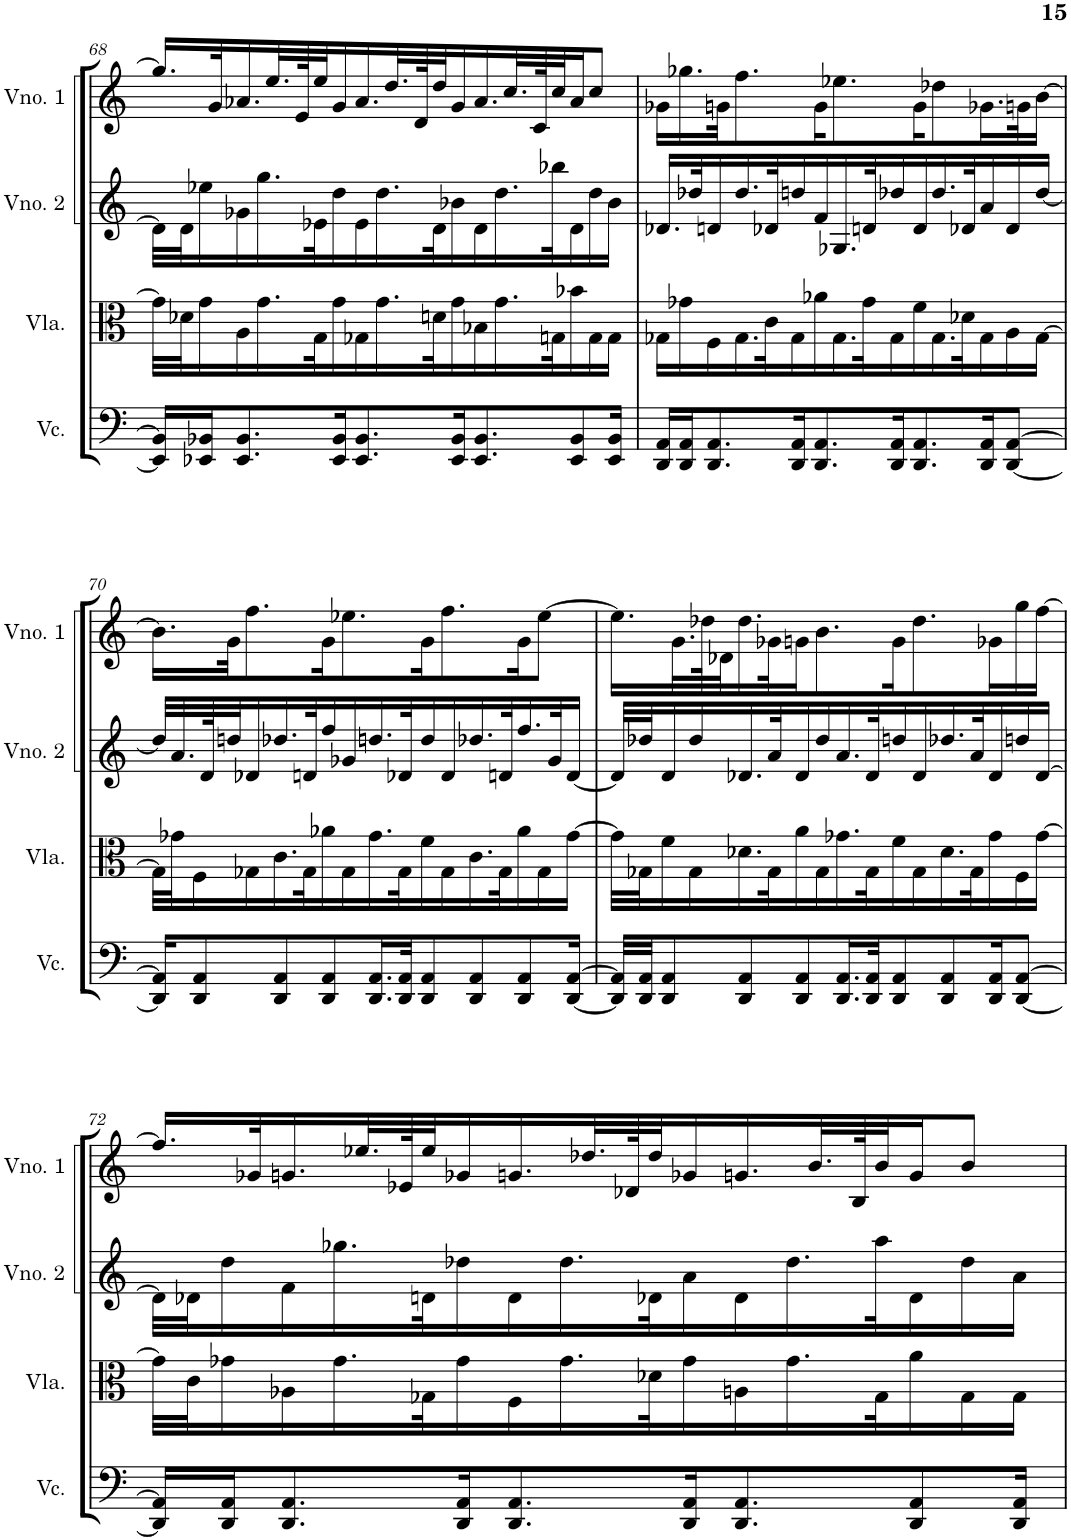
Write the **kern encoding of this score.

**kern	**kern	**kern	**kern
*part4	*part3	*part2	*part1
*staff4	*staff3	*staff2	*staff1
*I"Violoncelo	*I"Viola	*I"Violino 2	*I"Violino 1
*I'Vc.	*I'Vla.	*I'Vno. 2	*I'Vno. 1
!!LO:PB:g=z
*clefF4	*clefC3	*clefG2	*clefG2
*k[]	*k[]	*k[]	*k[]
*M4/4	*M4/4	*M4/4	*M4/4
=68	=68	=68	=68
16EE-/] 16BB-/]LL	32g\LLL]	32d\LLL]	16.gg-/LL]
.	32d-X\J	32d\J	.
16EE-X/ 16BB-X/J	16g\	16ee-X\	.
.	.	.	32g/K
8.EE-/ 8.BB-/	16A\	16g-X\	16.a-X/
.	16.g\	16.gg\	.
.	.	.	32.ee/L
.	.	.	64e/K
.	32G\K	32e-X\K	32ee/J
16EE-/ 16BB-/K	16g\	16dd\	16g/
8.EE-/ 8.BB-/	16G-X\	16e-\	16.a-/
.	16.g\	16.dd\	.
.	.	.	32.dd/L
.	.	.	64d/K
.	32dn\K	32d\K	32dd/J
16EE-/ 16BB-/K	16g\	16b-X\	16g/
8.EE-/ 8.BB-/	16B-X\	16d\	16.a-/
.	16.g\	16.dd\	.
.	.	.	32.cc/L
.	.	.	64c/K
.	32Gn\K	32bb-X\K	32cc/J
8EE-/ 8BB-/	16b-X\	16d\	16a-/J
.	16G\	16dd\	8cc/J
16EE-/ 16BB-/Jk	16G\JJ	16b-\JJ	.
=69	=69	=69	=69
16DD/ 16AA/LL	16G-X\LL	16.d-X/LL	16g-X\LL
16DD/ 16AA/J	16g-X\	.	16.gg-X\
.	.	32dd-X/K	.
8.DD/ 8.AA/	16F\	16dn/	.
.	.	.	32gn\JK
.	16.G-\	16.dd-/	8.ff\
.	32c\K	32d-X/K	.
16DD/ 16AA/K	16G-\	16ddn/	.
8.DD/ 8.AA/	16a-X\	16f/	16g\K
.	16.G-\	16.G-X/	8.ee-X\
.	32g-\K	32dn/K	.
16DD/ 16AA/K	16G-\	16dd-X/	.
8.DD/ 8.AA/	16f\	16d/	16g\K
.	16.G-\	16.dd-/	8dd-X\
.	32d-X\K	32d-X/K	.
16DD/ 16AA/K	16G-\	16a/	16.g-X\L
[8DD/ [8AA/J	16A\	16d-/	.
.	.	.	32gn\K
.	[16G-\JJ	[16dd-/JJ	[16b\JJ
!!LO:LB:g=z
=70	=70	=70	=70
16DD/] 16AA/]KL	32G-\LLL]	32dd-/LLL]	16.b\LL]
.	32g-X\J	32.a/	.
8DD/ 8AA/	16F\	.	.
.	.	64d/K	.
.	.	32ddn/J	32g\JK
.	16G-X\	16d-X/	8.ff\
8DD/ 8AA/	16.c\	16.dd-X/	.
.	32G-\K	32dn/K	.
8DD/ 8AA/	16a-X\	16ff/	16g\K
.	16G-\	16g-X/	8.ee-X\
16.DD/ 16.AA/L	16.g-\	16.ddn/	.
32DD/ 32AA/JK	32G-\K	32d-X/K	.
8DD/ 8AA/	16f\	16dd/	16g\K
.	16G-\	16d-/	8.ff\
8DD/ 8AA/	16.c\	16.dd-X/	.
.	32G-\K	32dn/K	.
8DD/ 8AA/	16a-\	16.ff/	16g\K
.	16G-\	.	[8ee-\J
.	.	32g-/K	.
[16DD/ [16AA/Jk	[16g-\JJ	[16d/JJ	.
=71	=71	=71	=71
32DD/] 32AA/]LLL	32g-\LLL]	32d/LLL]	16.ee-\LL]
32DD/ 32AA/JJ	32G-X\J	32dd-X/J	.
8DD/ 8AA/	16f\	16d/	.
.	.	.	32.g\L
.	16G-\	16dd-/	.
.	.	.	64dd-X\K
.	.	.	32d-X\J
8DD/ 8AA/	16.d-X\	16.d-X/	16.dd-\
.	32G-\K	32a/K	32g-X\K
8DD/ 8AA/	16a\	16d-/	16gn\J
.	16G-\	16dd-/	8.b\
16.DD/ 16.AA/L	16.g-X\	16.a/	.
32DD/ 32AA/JK	32G-\K	32d-/K	.
8DD/ 8AA/	16f\	16ddn/	16g\K
.	16G-\	16d-/	8.dd-\
8DD/ 8AA/	16.d-\	16.dd-X/	.
.	32G-\K	32a/K	.
16DD/ 16AA/K	16g-\	16d-/	16g-X\L
[8DD/ [8AA/J	16F\	16ddn/	16gg\
.	[16g-\JJ	[16d-/JJ	[16ff\JJ
!!LO:LB:g=z
=72	=72	=72	=72
16DD/] 16AA/]LL	32g-\LLL]	32d-\LLL]	16.ff/LL]
.	32c\J	32d-X\J	.
16DD/ 16AA/J	16g-X\	16dd\	.
.	.	.	32g-X/K
8.DD/ 8.AA/	16A-X\	16f\	16.gn/
.	16.g-\	16.gg-X\	.
.	.	.	32.ee-X/L
.	.	.	64e-X/K
.	32G-X\K	32dn\K	32ee-/J
16DD/ 16AA/K	16g-\	16dd-X\	16g-X/
8.DD/ 8.AA/	16F\	16d\	16.gn/
.	16.g-\	16.dd-\	.
.	.	.	32.dd-X/L
.	.	.	64d-X/K
.	32d-X\K	32d-X\K	32dd-/J
16DD/ 16AA/K	16g-\	16a\	16g-X/
8.DD/ 8.AA/	16An\	16d-\	16.gn/
.	16.g-\	16.dd-\	.
.	.	.	32.b/L
.	.	.	64B/K
.	32G-\K	32aa\K	32b/J
8DD/ 8AA/	16a\	16d-\	16g/J
.	16G-\	16dd-\	8b/J
16DD/ 16AA/Jk	16G-\JJ	16a\JJ	.
=	=	=	=
*-	*-	*-	*-
